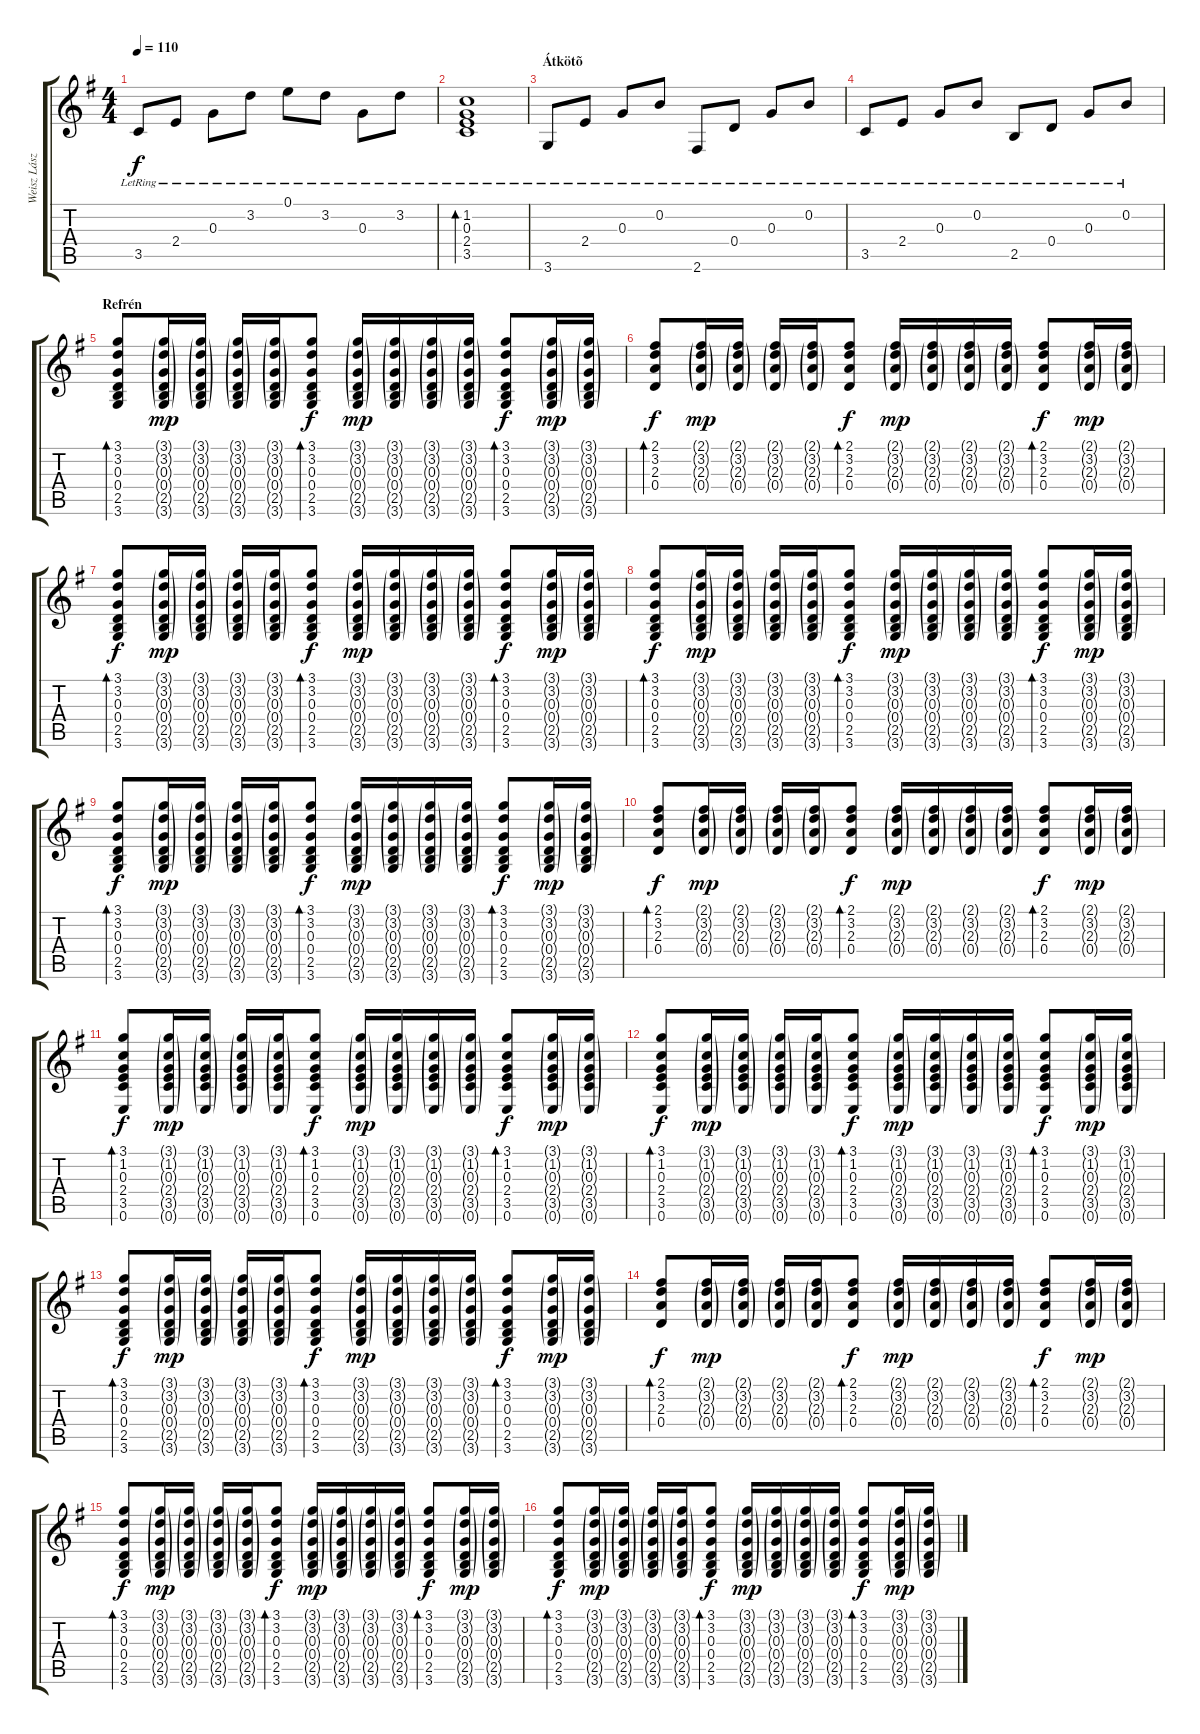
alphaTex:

\track ("Weisz László" "Weisz Lász") {instrument acousticguitarnylon}
\staff {score tabs}
\tuning (E4 B3 G3 D3 A2 E2) {hide}
\ts (4 4)
\tempo 110
\clef g2
\ks eminor
3.5{lr}.8{dy f} 2.4{lr}.8 0.3{lr}.8 3.2{lr}.8 0.1{lr}.8 3.2{lr}.8 0.3{lr}.8 3.2{lr}.8 |
(1.2 0.3 2.4 3.5{lr}).1{bd 60} |
\section ("" "Átkötõ")
3.6{lr}.8 2.4{lr}.8 0.3{lr}.8 0.2{lr}.8 2.6{lr}.8 0.4{lr}.8 0.3{lr}.8 0.2{lr}.8 |
3.5{lr}.8 2.4{lr}.8 0.3{lr}.8 0.2{lr}.8 2.5{lr}.8 0.4{lr}.8 0.3{lr}.8 0.2{lr}.8 |
\section ("" "Refrén")
(3.1 3.2 0.3 0.4 2.5 3.6).8{bd 60} (3.1{g} 3.2{g} 0.3{g} 0.4{g} 2.5{g} 3.6{g}).16{dy mp} (3.1{g} 3.2{g} 0.3{g} 0.4{g} 2.5{g} 3.6{g}).16 (3.1{g} 3.2{g} 0.3{g} 0.4{g} 2.5{g} 3.6{g}).16 (3.1{g} 3.2{g} 0.3{g} 0.4{g} 2.5{g} 3.6{g}).16 (3.1 3.2 0.3 0.4 2.5 3.6).8{bd 60 dy f} (3.1{g} 3.2{g} 0.3{g} 0.4{g} 2.5{g} 3.6{g}).16{dy mp} (3.1{g} 3.2{g} 0.3{g} 0.4{g} 2.5{g} 3.6{g}).16 (3.1{g} 3.2{g} 0.3{g} 0.4{g} 2.5{g} 3.6{g}).16 (3.1{g} 3.2{g} 0.3{g} 0.4{g} 2.5{g} 3.6{g}).16 (3.1 3.2 0.3 0.4 2.5 3.6).8{bd 60 dy f} (3.1{g} 3.2{g} 0.3{g} 0.4{g} 2.5{g} 3.6{g}).16{dy mp} (3.1{g} 3.2{g} 0.3{g} 0.4{g} 2.5{g} 3.6{g}).16 |
(2.1 3.2 2.3 0.4).8{bd 60 dy f} (2.1{g} 3.2{g} 2.3{g} 0.4{g}).16{dy mp} (2.1{g} 3.2{g} 2.3{g} 0.4{g}).16 (2.1{g} 3.2{g} 2.3{g} 0.4{g}).16 (2.1{g} 3.2{g} 2.3{g} 0.4{g}).16 (2.1 3.2 2.3 0.4).8{bd 60 dy f} (2.1{g} 3.2{g} 2.3{g} 0.4{g}).16{dy mp} (2.1{g} 3.2{g} 2.3{g} 0.4{g}).16 (2.1{g} 3.2{g} 2.3{g} 0.4{g}).16 (2.1{g} 3.2{g} 2.3{g} 0.4{g}).16 (2.1 3.2 2.3 0.4).8{bd 60 dy f} (2.1{g} 3.2{g} 2.3{g} 0.4{g}).16{dy mp} (2.1{g} 3.2{g} 2.3{g} 0.4{g}).16 |
(3.1 3.2 0.3 0.4 2.5 3.6).8{bd 60 dy f} (3.1{g} 3.2{g} 0.3{g} 0.4{g} 2.5{g} 3.6{g}).16{dy mp} (3.1{g} 3.2{g} 0.3{g} 0.4{g} 2.5{g} 3.6{g}).16 (3.1{g} 3.2{g} 0.3{g} 0.4{g} 2.5{g} 3.6{g}).16 (3.1{g} 3.2{g} 0.3{g} 0.4{g} 2.5{g} 3.6{g}).16 (3.1 3.2 0.3 0.4 2.5 3.6).8{bd 60 dy f} (3.1{g} 3.2{g} 0.3{g} 0.4{g} 2.5{g} 3.6{g}).16{dy mp} (3.1{g} 3.2{g} 0.3{g} 0.4{g} 2.5{g} 3.6{g}).16 (3.1{g} 3.2{g} 0.3{g} 0.4{g} 2.5{g} 3.6{g}).16 (3.1{g} 3.2{g} 0.3{g} 0.4{g} 2.5{g} 3.6{g}).16 (3.1 3.2 0.3 0.4 2.5 3.6).8{bd 60 dy f} (3.1{g} 3.2{g} 0.3{g} 0.4{g} 2.5{g} 3.6{g}).16{dy mp} (3.1{g} 3.2{g} 0.3{g} 0.4{g} 2.5{g} 3.6{g}).16 |
(3.1 3.2 0.3 0.4 2.5 3.6).8{bd 60 dy f} (3.1{g} 3.2{g} 0.3{g} 0.4{g} 2.5{g} 3.6{g}).16{dy mp} (3.1{g} 3.2{g} 0.3{g} 0.4{g} 2.5{g} 3.6{g}).16 (3.1{g} 3.2{g} 0.3{g} 0.4{g} 2.5{g} 3.6{g}).16 (3.1{g} 3.2{g} 0.3{g} 0.4{g} 2.5{g} 3.6{g}).16 (3.1 3.2 0.3 0.4 2.5 3.6).8{bd 60 dy f} (3.1{g} 3.2{g} 0.3{g} 0.4{g} 2.5{g} 3.6{g}).16{dy mp} (3.1{g} 3.2{g} 0.3{g} 0.4{g} 2.5{g} 3.6{g}).16 (3.1{g} 3.2{g} 0.3{g} 0.4{g} 2.5{g} 3.6{g}).16 (3.1{g} 3.2{g} 0.3{g} 0.4{g} 2.5{g} 3.6{g}).16 (3.1 3.2 0.3 0.4 2.5 3.6).8{bd 60 dy f} (3.1{g} 3.2{g} 0.3{g} 0.4{g} 2.5{g} 3.6{g}).16{dy mp} (3.1{g} 3.2{g} 0.3{g} 0.4{g} 2.5{g} 3.6{g}).16 |
(3.1 3.2 0.3 0.4 2.5 3.6).8{bd 60 dy f} (3.1{g} 3.2{g} 0.3{g} 0.4{g} 2.5{g} 3.6{g}).16{dy mp} (3.1{g} 3.2{g} 0.3{g} 0.4{g} 2.5{g} 3.6{g}).16 (3.1{g} 3.2{g} 0.3{g} 0.4{g} 2.5{g} 3.6{g}).16 (3.1{g} 3.2{g} 0.3{g} 0.4{g} 2.5{g} 3.6{g}).16 (3.1 3.2 0.3 0.4 2.5 3.6).8{bd 60 dy f} (3.1{g} 3.2{g} 0.3{g} 0.4{g} 2.5{g} 3.6{g}).16{dy mp} (3.1{g} 3.2{g} 0.3{g} 0.4{g} 2.5{g} 3.6{g}).16 (3.1{g} 3.2{g} 0.3{g} 0.4{g} 2.5{g} 3.6{g}).16 (3.1{g} 3.2{g} 0.3{g} 0.4{g} 2.5{g} 3.6{g}).16 (3.1 3.2 0.3 0.4 2.5 3.6).8{bd 60 dy f} (3.1{g} 3.2{g} 0.3{g} 0.4{g} 2.5{g} 3.6{g}).16{dy mp} (3.1{g} 3.2{g} 0.3{g} 0.4{g} 2.5{g} 3.6{g}).16 |
(2.1 3.2 2.3 0.4).8{bd 60 dy f} (2.1{g} 3.2{g} 2.3{g} 0.4{g}).16{dy mp} (2.1{g} 3.2{g} 2.3{g} 0.4{g}).16 (2.1{g} 3.2{g} 2.3{g} 0.4{g}).16 (2.1{g} 3.2{g} 2.3{g} 0.4{g}).16 (2.1 3.2 2.3 0.4).8{bd 60 dy f} (2.1{g} 3.2{g} 2.3{g} 0.4{g}).16{dy mp} (2.1{g} 3.2{g} 2.3{g} 0.4{g}).16 (2.1{g} 3.2{g} 2.3{g} 0.4{g}).16 (2.1{g} 3.2{g} 2.3{g} 0.4{g}).16 (2.1 3.2 2.3 0.4).8{bd 60 dy f} (2.1{g} 3.2{g} 2.3{g} 0.4{g}).16{dy mp} (2.1{g} 3.2{g} 2.3{g} 0.4{g}).16 |
(3.1 1.2 0.3 2.4 3.5 0.6).8{bd 60 dy f} (3.1{g} 1.2{g} 0.3{g} 2.4{g} 3.5{g} 0.6{g}).16{dy mp} (3.1{g} 1.2{g} 0.3{g} 2.4{g} 3.5{g} 0.6{g}).16 (3.1{g} 1.2{g} 0.3{g} 2.4{g} 3.5{g} 0.6{g}).16 (3.1{g} 1.2{g} 0.3{g} 2.4{g} 3.5{g} 0.6{g}).16 (3.1 1.2 0.3 2.4 3.5 0.6).8{bd 60 dy f} (3.1{g} 1.2{g} 0.3{g} 2.4{g} 3.5{g} 0.6{g}).16{dy mp} (3.1{g} 1.2{g} 0.3{g} 2.4{g} 3.5{g} 0.6{g}).16 (3.1{g} 1.2{g} 0.3{g} 2.4{g} 3.5{g} 0.6{g}).16 (3.1{g} 1.2{g} 0.3{g} 2.4{g} 3.5{g} 0.6{g}).16 (3.1 1.2 0.3 2.4 3.5 0.6).8{bd 60 dy f} (3.1{g} 1.2{g} 0.3{g} 2.4{g} 3.5{g} 0.6{g}).16{dy mp} (3.1{g} 1.2{g} 0.3{g} 2.4{g} 3.5{g} 0.6{g}).16 |
(3.1 1.2 0.3 2.4 3.5 0.6).8{bd 60 dy f} (3.1{g} 1.2{g} 0.3{g} 2.4{g} 3.5{g} 0.6{g}).16{dy mp} (3.1{g} 1.2{g} 0.3{g} 2.4{g} 3.5{g} 0.6{g}).16 (3.1{g} 1.2{g} 0.3{g} 2.4{g} 3.5{g} 0.6{g}).16 (3.1{g} 1.2{g} 0.3{g} 2.4{g} 3.5{g} 0.6{g}).16 (3.1 1.2 0.3 2.4 3.5 0.6).8{bd 60 dy f} (3.1{g} 1.2{g} 0.3{g} 2.4{g} 3.5{g} 0.6{g}).16{dy mp} (3.1{g} 1.2{g} 0.3{g} 2.4{g} 3.5{g} 0.6{g}).16 (3.1{g} 1.2{g} 0.3{g} 2.4{g} 3.5{g} 0.6{g}).16 (3.1{g} 1.2{g} 0.3{g} 2.4{g} 3.5{g} 0.6{g}).16 (3.1 1.2 0.3 2.4 3.5 0.6).8{bd 60 dy f} (3.1{g} 1.2{g} 0.3{g} 2.4{g} 3.5{g} 0.6{g}).16{dy mp} (3.1{g} 1.2{g} 0.3{g} 2.4{g} 3.5{g} 0.6{g}).16 |
(3.1 3.2 0.3 0.4 2.5 3.6).8{bd 60 dy f} (3.1{g} 3.2{g} 0.3{g} 0.4{g} 2.5{g} 3.6{g}).16{dy mp} (3.1{g} 3.2{g} 0.3{g} 0.4{g} 2.5{g} 3.6{g}).16 (3.1{g} 3.2{g} 0.3{g} 0.4{g} 2.5{g} 3.6{g}).16 (3.1{g} 3.2{g} 0.3{g} 0.4{g} 2.5{g} 3.6{g}).16 (3.1 3.2 0.3 0.4 2.5 3.6).8{bd 60 dy f} (3.1{g} 3.2{g} 0.3{g} 0.4{g} 2.5{g} 3.6{g}).16{dy mp} (3.1{g} 3.2{g} 0.3{g} 0.4{g} 2.5{g} 3.6{g}).16 (3.1{g} 3.2{g} 0.3{g} 0.4{g} 2.5{g} 3.6{g}).16 (3.1{g} 3.2{g} 0.3{g} 0.4{g} 2.5{g} 3.6{g}).16 (3.1 3.2 0.3 0.4 2.5 3.6).8{bd 60 dy f} (3.1{g} 3.2{g} 0.3{g} 0.4{g} 2.5{g} 3.6{g}).16{dy mp} (3.1{g} 3.2{g} 0.3{g} 0.4{g} 2.5{g} 3.6{g}).16 |
(2.1 3.2 2.3 0.4).8{bd 60 dy f} (2.1{g} 3.2{g} 2.3{g} 0.4{g}).16{dy mp} (2.1{g} 3.2{g} 2.3{g} 0.4{g}).16 (2.1{g} 3.2{g} 2.3{g} 0.4{g}).16 (2.1{g} 3.2{g} 2.3{g} 0.4{g}).16 (2.1 3.2 2.3 0.4).8{bd 60 dy f} (2.1{g} 3.2{g} 2.3{g} 0.4{g}).16{dy mp} (2.1{g} 3.2{g} 2.3{g} 0.4{g}).16 (2.1{g} 3.2{g} 2.3{g} 0.4{g}).16 (2.1{g} 3.2{g} 2.3{g} 0.4{g}).16 (2.1 3.2 2.3 0.4).8{bd 60 dy f} (2.1{g} 3.2{g} 2.3{g} 0.4{g}).16{dy mp} (2.1{g} 3.2{g} 2.3{g} 0.4{g}).16 |
(3.1 3.2 0.3 0.4 2.5 3.6).8{bd 60 dy f} (3.1{g} 3.2{g} 0.3{g} 0.4{g} 2.5{g} 3.6{g}).16{dy mp} (3.1{g} 3.2{g} 0.3{g} 0.4{g} 2.5{g} 3.6{g}).16 (3.1{g} 3.2{g} 0.3{g} 0.4{g} 2.5{g} 3.6{g}).16 (3.1{g} 3.2{g} 0.3{g} 0.4{g} 2.5{g} 3.6{g}).16 (3.1 3.2 0.3 0.4 2.5 3.6).8{bd 60 dy f} (3.1{g} 3.2{g} 0.3{g} 0.4{g} 2.5{g} 3.6{g}).16{dy mp} (3.1{g} 3.2{g} 0.3{g} 0.4{g} 2.5{g} 3.6{g}).16 (3.1{g} 3.2{g} 0.3{g} 0.4{g} 2.5{g} 3.6{g}).16 (3.1{g} 3.2{g} 0.3{g} 0.4{g} 2.5{g} 3.6{g}).16 (3.1 3.2 0.3 0.4 2.5 3.6).8{bd 60 dy f} (3.1{g} 3.2{g} 0.3{g} 0.4{g} 2.5{g} 3.6{g}).16{dy mp} (3.1{g} 3.2{g} 0.3{g} 0.4{g} 2.5{g} 3.6{g}).16 |
(3.1 3.2 0.3 0.4 2.5 3.6).8{bd 60 dy f} (3.1{g} 3.2{g} 0.3{g} 0.4{g} 2.5{g} 3.6{g}).16{dy mp} (3.1{g} 3.2{g} 0.3{g} 0.4{g} 2.5{g} 3.6{g}).16 (3.1{g} 3.2{g} 0.3{g} 0.4{g} 2.5{g} 3.6{g}).16 (3.1{g} 3.2{g} 0.3{g} 0.4{g} 2.5{g} 3.6{g}).16 (3.1 3.2 0.3 0.4 2.5 3.6).8{bd 60 dy f} (3.1{g} 3.2{g} 0.3{g} 0.4{g} 2.5{g} 3.6{g}).16{dy mp} (3.1{g} 3.2{g} 0.3{g} 0.4{g} 2.5{g} 3.6{g}).16 (3.1{g} 3.2{g} 0.3{g} 0.4{g} 2.5{g} 3.6{g}).16 (3.1{g} 3.2{g} 0.3{g} 0.4{g} 2.5{g} 3.6{g}).16 (3.1 3.2 0.3 0.4 2.5 3.6).8{bd 60 dy f} (3.1{g} 3.2{g} 0.3{g} 0.4{g} 2.5{g} 3.6{g}).16{dy mp} (3.1{g} 3.2{g} 0.3{g} 0.4{g} 2.5{g} 3.6{g}).16
